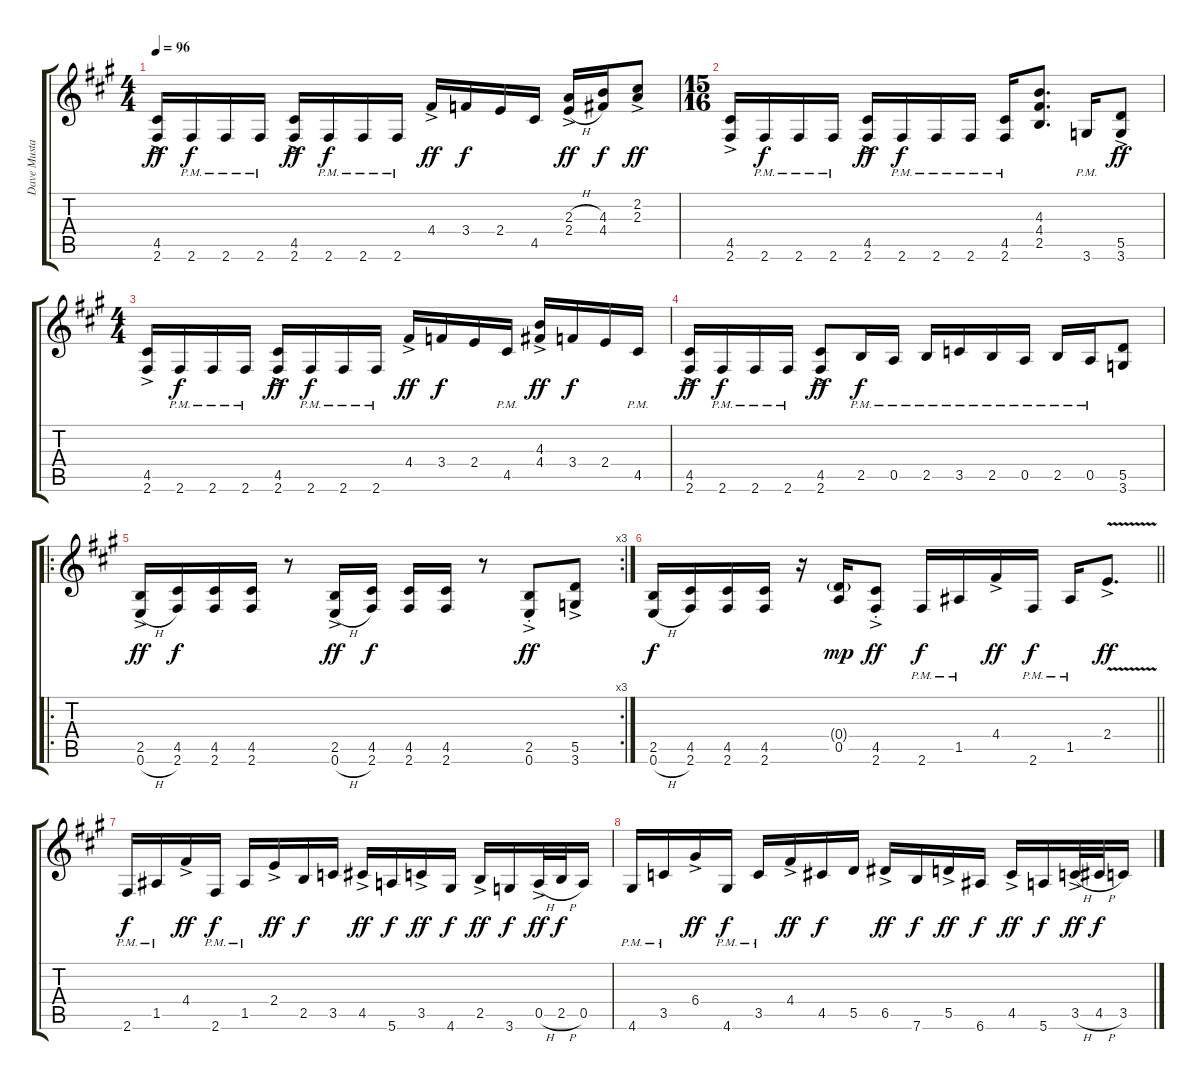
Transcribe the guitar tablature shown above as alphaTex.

\track ("Dave Mustaine" "Dave Musta") {instrument distortionguitar}
\staff {score tabs}
\tuning (E4 B3 G3 D3 A2 E2) {hide}
\ts (4 4)
\tempo 96
\clef g2
\ks f#minor
(4.5{ac} 2.6{ac}).16{dy ff} 2.6{pm}.16{dy f} 2.6{pm}.16 2.6{pm}.16 (4.5{ac} 2.6{ac}).16{dy ff} 2.6{pm}.16{dy f} 2.6{pm}.16 2.6{pm}.16 4.4{ac}.16{dy ff} 3.4.16{dy f} 2.4.16 4.5.16 (2.3{h} 2.4{h ac}).16{dy ff} (4.3 4.4).16{dy f} (2.2{ac} 2.3{ac}).8{dy ff} |
\ts (15 16)
(4.5{ac} 2.6{ac}).16 2.6{pm}.16{dy f} 2.6{pm}.16 2.6{pm}.16 (4.5{ac} 2.6{ac}).16{dy ff} 2.6{pm}.16{dy f} 2.6{pm}.16 2.6{pm}.16 (4.5{pm} 2.6{pm}).16 (4.3 4.4 2.5).8{d} 3.6{pm}.16 (5.5{ac} 3.6{ac}).8{dy ff} |
\ts (4 4)
(4.5{ac} 2.6{ac}).16 2.6{pm}.16{dy f} 2.6{pm}.16 2.6{pm}.16 (4.5{ac} 2.6{ac}).16{dy ff} 2.6{pm}.16{dy f} 2.6{pm}.16 2.6{pm}.16 4.4{ac}.16{dy ff} 3.4.16{dy f} 2.4.16 4.5{pm}.16 (4.3 4.4{ac}).16{dy ff} 3.4.16{dy f} 2.4.16 4.5{pm}.16 |
(4.5{ac} 2.6{ac}).16{dy ff} 2.6{pm}.16{dy f} 2.6{pm}.16 2.6{pm}.16 (4.5{ac} 2.6{ac}).8{dy ff} 2.5{pm}.16{dy f} 0.5{pm}.16 2.5{pm}.16 3.5{pm}.16 2.5{pm}.16 0.5{pm}.16 2.5{pm}.16 0.5{pm}.16 (5.5 3.6).8 |
\ro
\rc 3
(2.5 0.6{h ac}).16{dy ff} (4.5 2.6).16{dy f} (4.5 2.6).16 (4.5 2.6).16 r.8 (2.5 0.6{h ac}).16{dy ff} (4.5 2.6).16{dy f} (4.5 2.6).16 (4.5 2.6).16 r.8 (2.5{ac st} 0.6{ac st}).8{dy ff} (5.5{ac} 3.6{ac}).8 |
\barLineRight lightlight
(2.5 0.6{h}).16{dy f} (4.5 2.6).16 (4.5 2.6).16 (4.5 2.6).16 r.16 (0.4{g} 0.5).16{dy mp} (4.5{ac st} 2.6{ac st}).8{dy ff} 2.6{pm}.16{dy f} 1.5{pm}.16 4.4{ac}.16{dy ff} 2.6{pm}.16{dy f} 1.5{pm}.16 2.4{v ac}.8{d dy ff} |
2.6{pm}.16{dy f} 1.5{pm}.16 4.4{ac}.16{dy ff} 2.6{pm}.16{dy f} 1.5{pm}.16 2.4{ac}.16{dy ff} 2.5.16{dy f} 3.5.16 4.5{ac}.16{dy ff} 5.6.16{dy f} 3.5{ac}.16{dy ff} 4.6.16{dy f} 2.5{ac}.16{dy ff} 3.6.16{dy f} 0.5{h ac}.32{dy ff} 2.5{h}.32{dy f} 0.5.16 |
4.6{pm}.16 3.5{pm}.16 6.4{ac}.16{dy ff} 4.6{pm}.16{dy f} 3.5{pm}.16 4.4{ac}.16{dy ff} 4.5.16{dy f} 5.5.16 6.5{ac}.16{dy ff} 7.6.16{dy f} 5.5{ac}.16{dy ff} 6.6.16{dy f} 4.5{ac}.16{dy ff} 5.6.16{dy f} 3.5{h ac}.32{dy ff} 4.5{h}.32{dy f} 3.5.16
